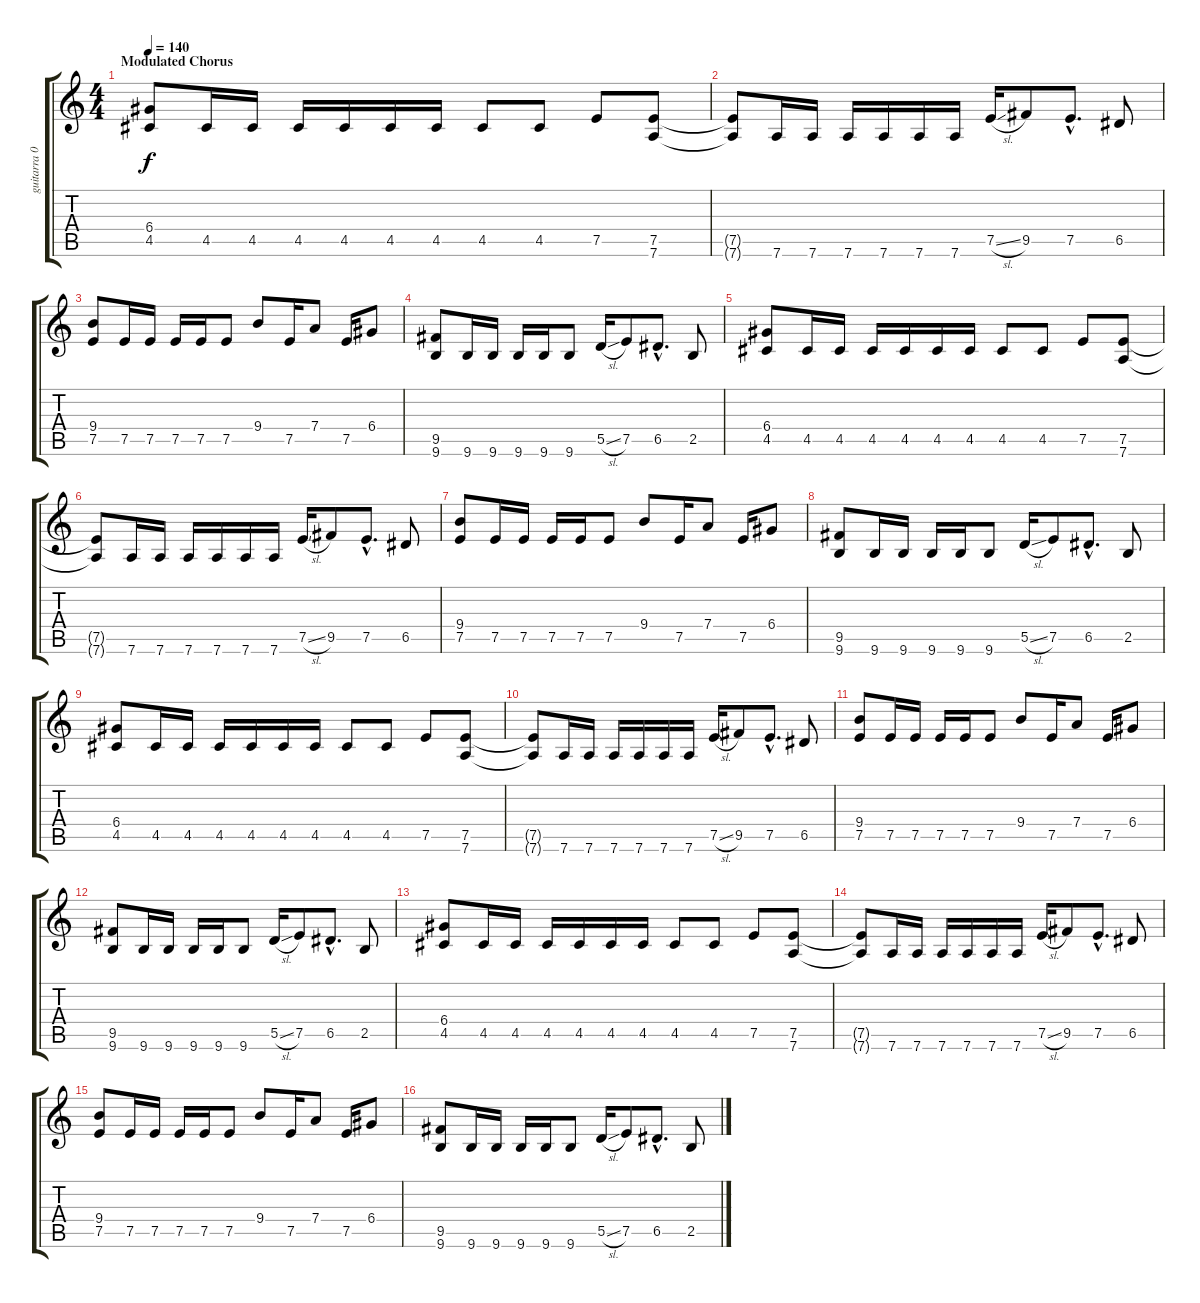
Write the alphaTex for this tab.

\track ("guitarra 02" "guitarra 0") {instrument distortionguitar}
\staff {score tabs}
\tuning (E4 B3 G3 D3 A2 D2) {hide}
\ts (4 4)
\section ("" "Modulated Chorus")
\tempo 140
\clef g2
\ks c
(6.4 4.5).8{dy f} 4.5.16 4.5.16 4.5.16 4.5.16 4.5.16 4.5.16 4.5.8 4.5.8 7.5.8 (7.5 7.6).8 |
(7.5{t} 7.6{t}).8 7.6.16 7.6.16 7.6.16 7.6.16 7.6.16 7.6.16 7.5{sl}.16 9.5.8 7.5{hac}.8{d} 6.5.8 |
(9.4 7.5).8 7.5.16 7.5.16 7.5.16 7.5.16 7.5.8 9.4.8 7.5.16 7.4.8 7.5.16 6.4.8 |
(9.5 9.6).8 9.6.16 9.6.16 9.6.16 9.6.16 9.6.8 5.5{sl}.16 7.5.8 6.5{hac}.8{d} 2.5.8 |
(6.4 4.5).8 4.5.16 4.5.16 4.5.16 4.5.16 4.5.16 4.5.16 4.5.8 4.5.8 7.5.8 (7.5 7.6).8 |
(7.5{t} 7.6{t}).8 7.6.16 7.6.16 7.6.16 7.6.16 7.6.16 7.6.16 7.5{sl}.16 9.5.8 7.5{hac}.8{d} 6.5.8 |
(9.4 7.5).8 7.5.16 7.5.16 7.5.16 7.5.16 7.5.8 9.4.8 7.5.16 7.4.8 7.5.16 6.4.8 |
(9.5 9.6).8 9.6.16 9.6.16 9.6.16 9.6.16 9.6.8 5.5{sl}.16 7.5.8 6.5{hac}.8{d} 2.5.8 |
(6.4 4.5).8 4.5.16 4.5.16 4.5.16 4.5.16 4.5.16 4.5.16 4.5.8 4.5.8 7.5.8 (7.5 7.6).8 |
(7.5{t} 7.6{t}).8 7.6.16 7.6.16 7.6.16 7.6.16 7.6.16 7.6.16 7.5{sl}.16 9.5.8 7.5{hac}.8{d} 6.5.8 |
(9.4 7.5).8 7.5.16 7.5.16 7.5.16 7.5.16 7.5.8 9.4.8 7.5.16 7.4.8 7.5.16 6.4.8 |
(9.5 9.6).8 9.6.16 9.6.16 9.6.16 9.6.16 9.6.8 5.5{sl}.16 7.5.8 6.5{hac}.8{d} 2.5.8 |
(6.4 4.5).8 4.5.16 4.5.16 4.5.16 4.5.16 4.5.16 4.5.16 4.5.8 4.5.8 7.5.8 (7.5 7.6).8 |
(7.5{t} 7.6{t}).8 7.6.16 7.6.16 7.6.16 7.6.16 7.6.16 7.6.16 7.5{sl}.16 9.5.8 7.5{hac}.8{d} 6.5.8 |
(9.4 7.5).8 7.5.16 7.5.16 7.5.16 7.5.16 7.5.8 9.4.8 7.5.16 7.4.8 7.5.16 6.4.8 |
(9.5 9.6).8 9.6.16 9.6.16 9.6.16 9.6.16 9.6.8 5.5{sl}.16 7.5.8 6.5{hac}.8{d} 2.5.8
